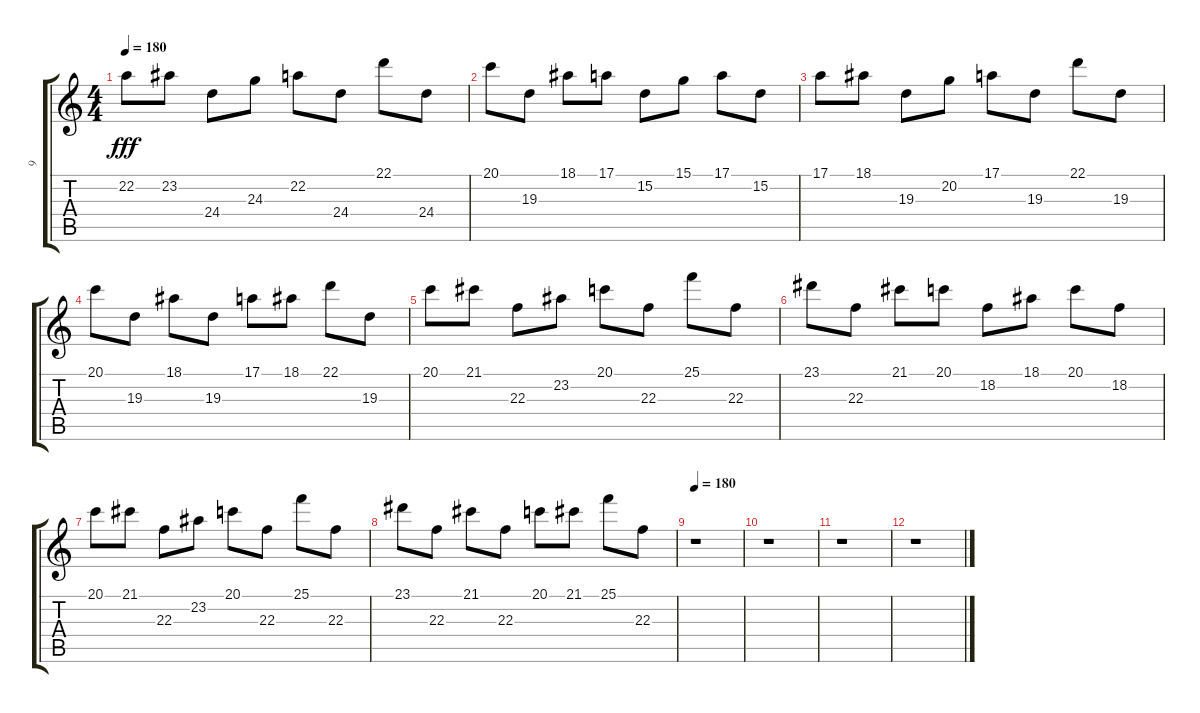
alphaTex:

\track ("9" "9") {instrument acousticgrandpiano}
\staff {score tabs}
\tuning (E4 B3 G3 D3 A2 E2) {hide}
\ts (4 4)
\tempo 180
\clef g2
\ks c
22.2.8{dy fff} 23.2.8 24.4.8 24.3.8 22.2.8 24.4.8 22.1.8 24.4.8 |
20.1.8 19.3.8 18.1.8 17.1.8 15.2.8 15.1.8 17.1.8 15.2.8 |
17.1.8 18.1.8 19.3.8 20.2.8 17.1.8 19.3.8 22.1.8 19.3.8 |
20.1.8 19.3.8 18.1.8 19.3.8 17.1.8 18.1.8 22.1.8 19.3.8 |
20.1.8 21.1.8 22.3.8 23.2.8 20.1.8 22.3.8 25.1.8 22.3.8 |
23.1.8 22.3.8 21.1.8 20.1.8 18.2.8 18.1.8 20.1.8 18.2.8 |
20.1.8 21.1.8 22.3.8 23.2.8 20.1.8 22.3.8 25.1.8 22.3.8 |
23.1.8 22.3.8 21.1.8 22.3.8 20.1.8 21.1.8 25.1.8 22.3.8 |
\tempo 180
r.1 |
r.1 |
r.1 |
r.1
